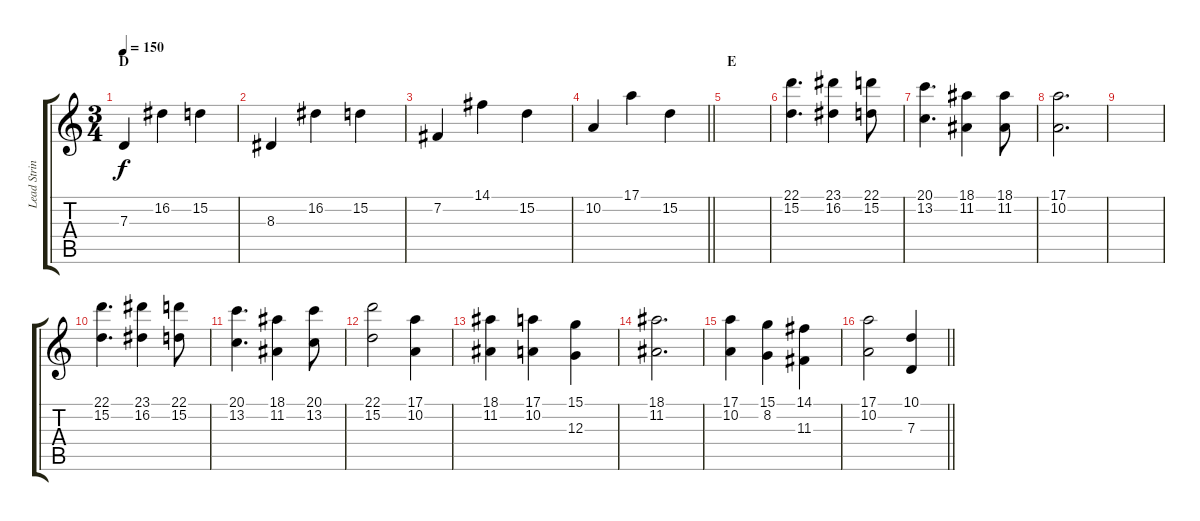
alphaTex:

\track ("Lead Strings" "Lead Strin") {instrument tremolostrings}
\staff {score tabs}
\tuning (E4 B3 G3 D3 A2 E2) {hide}
\ts (3 4)
\section ("" "D")
\tempo 150
\clef g2
\ks c
7.3.4{dy f} 16.2.4 15.2.4 |
8.3.4 16.2.4 15.2.4 |
7.2.4 14.1.4 15.2.4 |
\barLineRight lightlight
10.2.4 17.1.4 15.2.4 |
\section ("" "E")
|
(22.1 15.2).4{d} (23.1 16.2).4 (22.1 15.2).8 |
(20.1 13.2).4{d} (18.1 11.2).4 (18.1 11.2).8 |
(17.1 10.2).2{d} |
|
(22.1 15.2).4{d} (23.1 16.2).4 (22.1 15.2).8 |
(20.1 13.2).4{d} (18.1 11.2).4 (20.1 13.2).8 |
(22.1 15.2).2 (17.1 10.2).4 |
(18.1 11.2).4 (17.1 10.2).4 (15.1 12.3).4 |
(18.1 11.2).2{d} |
(17.1 10.2).4 (15.1 8.2).4 (14.1 11.3).4 |
\barLineRight lightlight
(17.1 10.2).2 (10.1 7.3).4
